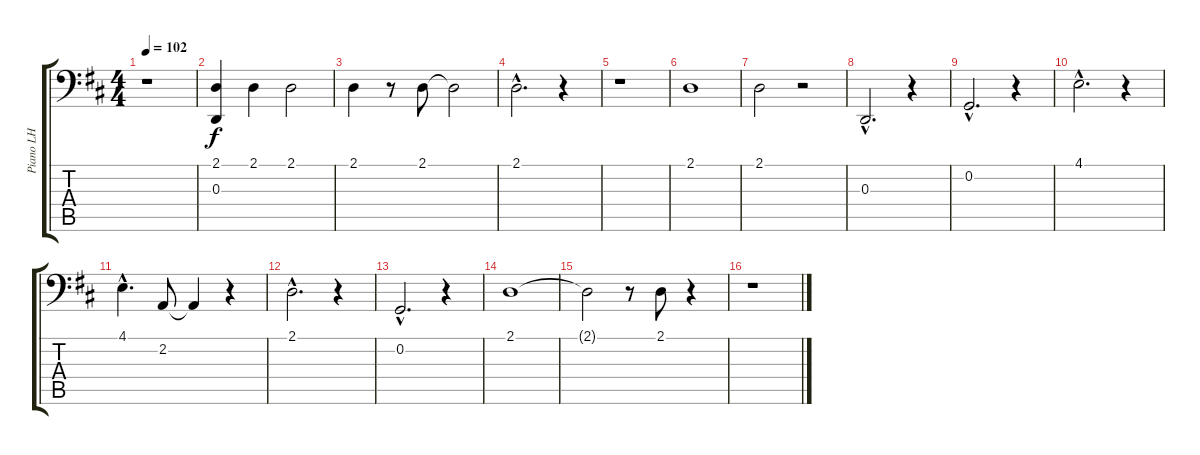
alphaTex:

\track ("Piano LH" "Piano LH") {instrument brightacousticpiano}
\staff {score tabs}
\tuning (C3 G2 D2 A1 E1 B0) {hide}
\ts (4 4)
\tempo 102
\clef f4
\ks d
r.1{dy f instrument brightacousticpiano} |
(2.1 0.3).4 2.1.4 2.1.2 |
2.1.4 r.8 2.1.8 2.1{t}.2 |
2.1{hac}.2{d} r.4 |
r.1 |
2.1.1 |
2.1.2 r.2 |
0.3{hac}.2{d} r.4 |
0.2{hac}.2{d} r.4 |
4.1{hac}.2{d} r.4 |
4.1{hac}.4{d} 2.2.8 2.2{t}.4 r.4 |
2.1{hac}.2{d} r.4 |
0.2{hac}.2{d} r.4 |
2.1.1 |
2.1{t}.2 r.8 2.1.8 r.4 |
r.1
